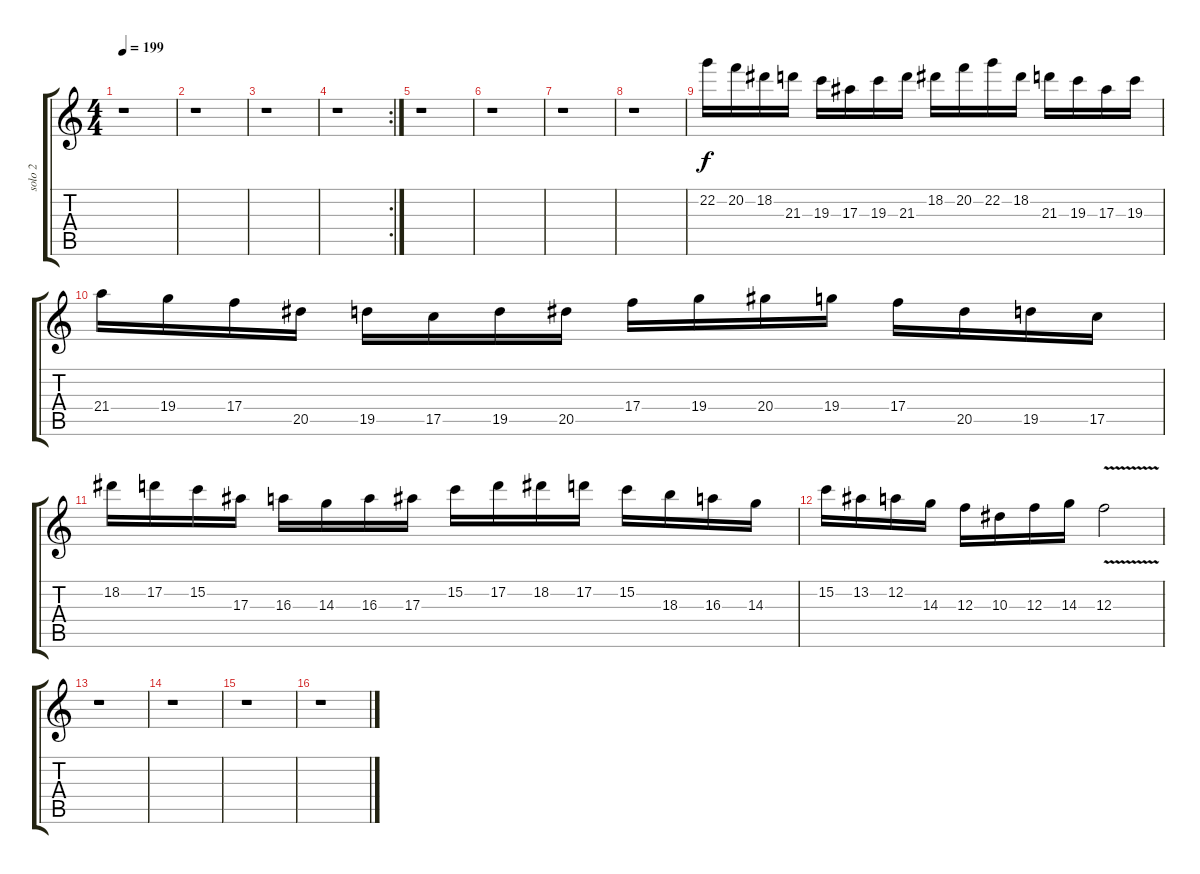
\track ("solo 2" "solo 2") {instrument distortionguitar}
\staff {score tabs}
\tuning (D4 A3 F3 C3 G2 D2) {hide}
\ts (4 4)
\tempo 199
\clef g2
\ks c
r.1{dy f} |
r.1 |
r.1 |
\rc 2
r.1 |
r.1 |
r.1 |
r.1 |
r.1 |
22.2.16 20.2.16 18.2.16 21.3.16 19.3.16 17.3.16 19.3.16 21.3.16 18.2.16 20.2.16 22.2.16 18.2.16 21.3.16 19.3.16 17.3.16 19.3.16 |
21.4.16 19.4.16 17.4.16 20.5.16 19.5.16 17.5.16 19.5.16 20.5.16 17.4.16 19.4.16 20.4.16 19.4.16 17.4.16 20.5.16 19.5.16 17.5.16 |
18.2.16 17.2.16 15.2.16 17.3.16 16.3.16 14.3.16 16.3.16 17.3.16 15.2.16 17.2.16 18.2.16 17.2.16 15.2.16 18.3.16 16.3.16 14.3.16 |
15.2.16 13.2.16 12.2.16 14.3.16 12.3.16 10.3.16 12.3.16 14.3.16 12.3{v}.2 |
r.1 |
r.1 |
r.1 |
r.1
